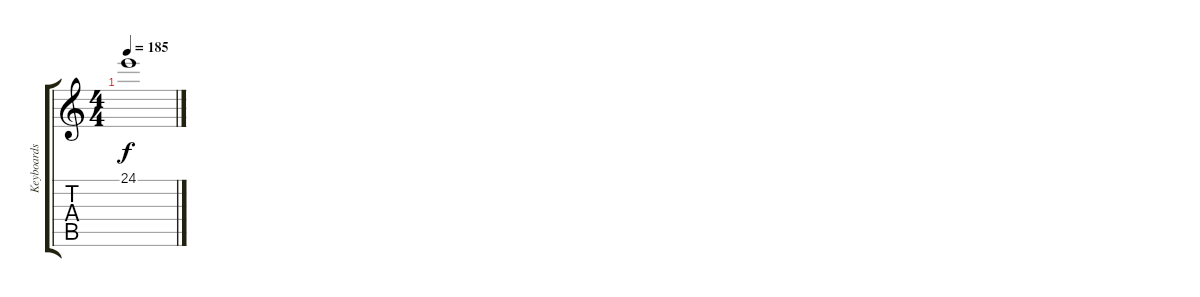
\track ("Keyboards" "Keyboards") {instrument stringensemble1}
\staff {score tabs}
\tuning (E4 B3 G3 D3 A2 E2) {hide}
\ts (4 4)
\tempo 185
\clef g2
\ks c
24.1.1{dy f}
